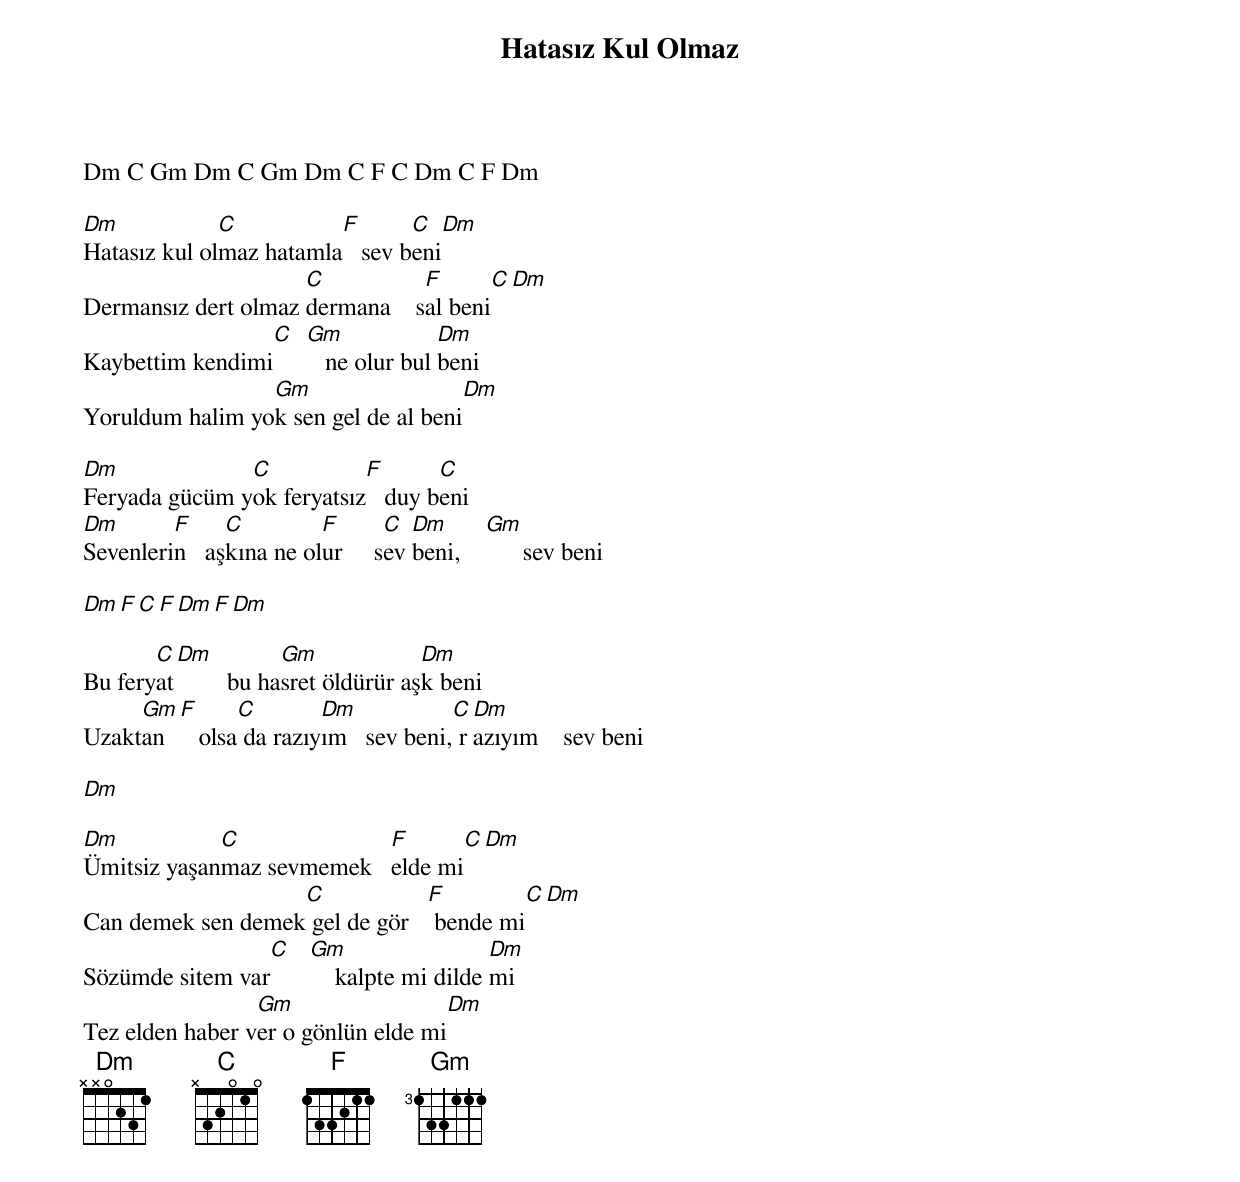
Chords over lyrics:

{title: Hatasız Kul Olmaz}
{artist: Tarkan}

Dm C Gm Dm C Gm Dm C F C Dm C F Dm

Dm            C          F       C  Dm
Hatasız kul olmaz hatamla   sev beni
                     C           F       C  Dm
Dermansız dert olmaz dermana    sal beni
                 C Gm             Dm
Kaybettim kendimi     ne olur bul beni
                 Gm                  Dm
Yoruldum halim yok sen gel de al beni

Dm             C           F       C
Feryada gücüm yok feryatsız   duy beni
Dm       F     C         F       C  Dm       Gm
Sevenlerin   aşkına ne olur     sev beni,          sev beni

Dm F C F Dm F Dm

       C Dm           Gm             Dm
Bu feryat        bu hasret öldürür aşk beni
     Gm  F      C        Dm            C Dm
Uzaktan     olsa da razıyım   sev beni, razıyım    sev beni

Dm

Dm           C              F      C  Dm
Ümitsiz yaşanmaz sevmemek   elde mi
                   C             F         C  Dm
Can demek sen demek gel de gör    bende mi
                 C  Gm                  Dm
Sözümde sitem var       kalpte mi dilde mi
                 Gm                 Dm
Tez elden haber ver o gönlün elde mi
